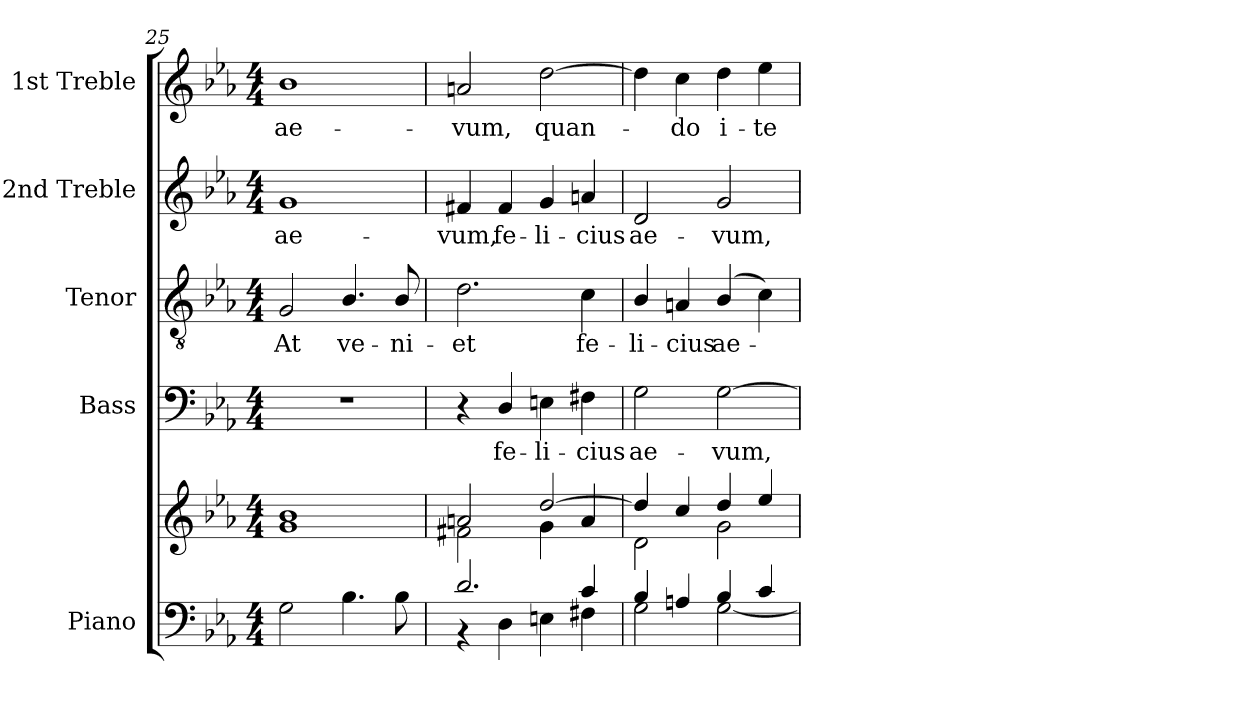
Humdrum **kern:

**kern	**kern	**kern	**text	**kern	**text	**kern	**text	**kern	**text
*part5	*part5	*part4	*part4	*part3	*part3	*part2	*part2	*part1	*part1
*staff6	*staff5	*staff4	*staff4	*staff3	*staff3	*staff2	*staff2	*staff1	*staff1
*I"Piano	*	*I"Bass	*	*I"Tenor	*	*I"2nd Treble	*	*I"1st Treble	*
*I'Pno.	*	*I'B.	*	*I'T.	*	*	*	*I'S.	*
*clefF4	*clefG2	*clefF4	*	*clefGv2	*	*clefG2	*	*clefG2	*
*	*	*	*	*ITrd7c12	*	*	*	*	*
*k[b-e-a-]	*k[b-e-a-]	*k[b-e-a-]	*	*k[b-e-a-]	*	*k[b-e-a-]	*	*k[b-e-a-]	*
*c:	*c:	*c:	*	*c:	*	*c:	*	*c:	*
*M4/4	*M4/4	*M4/4	*	*M4/4	*	*M4/4	*	*M4/4	*
=25	=25	=25	=25	=25	=25	=25	=25	=25	=25
*	*^	*	*	*	*	*	*	*	*
!	!	!	!	!	!	!LO:LY:b:color=#000000	!	!	!	!
!	!	!	!	!	!	!	!	!LO:LY:b:color=#000000	!	!
!	!	!	!	!	!	!	!	!	!	!LO:LY:b:color=#000000
2Gi\	1b-i	1gi	1r	.	2GGi/	At	1gi	ae-	1b-i	ae-
!	!	!	!	!	!	!LO:LY:b:color=#000000	!	!	!	!
4.B-i\	.	.	.	.	4.BB-i/	ve-	.	.	.	.
!	!	!	!	!	!	!LO:LY:b:color=#000000	!	!	!	!
8B-i\	.	.	.	.	8BB-i/	-ni-	.	.	.	.
!!LO:LB:g=z
=26	=26	=26	=26	=26	=26	=26	=26	=26	=26	=26
*^	*	*	*	*	*	*	*	*	*	*
!	!	!	!	!	!	!	!LO:LY:b:color=#000000	!	!	!	!
!	!	!	!	!	!	!	!	!	!LO:LY:b:color=#000000	!	!
!	!	!	!	!	!	!	!	!	!	!	!LO:LY:b:color=#000000
2.di/	4r	2ani/	2f#Xi\	4r	.	2.Di\	-et	4f#Xi/	-vum,	2ani/	-vum,
!	!	!	!	!	!LO:LY:b:color=#000000	!	!	!	!	!	!
!	!	!	!	!	!	!	!	!	!LO:LY:b:color=#000000	!	!
.	4Di\	.	.	4Di/	fe-	.	.	4f#i/	fe-	.	.
!	!	!	!	!	!LO:LY:b:color=#000000	!	!	!	!	!	!
!	!	!	!	!	!	!	!	!	!LO:LY:b:color=#000000	!	!
!	!	!	!	!	!	!	!	!	!	!	!LO:LY:b:color=#000000
.	4Eni\	[2ddi/	4gi\	4Eni\	-li-	.	.	4gi/	-li-	[2ddi\	quan-
!	!	!	!	!	!LO:LY:b:color=#000000	!	!	!	!	!	!
!	!	!	!	!	!	!	!LO:LY:b:color=#000000	!	!	!	!
!	!	!	!	!	!	!	!	!	!LO:LY:b:color=#000000	!	!
4ci/	4F#Xi\	.	4ai/	4F#Xi\	-cius	4Ci\	fe-	4ani/	-cius	.	.
=27	=27	=27	=27	=27	=27	=27	=27	=27	=27	=27	=27
!	!	!	!	!	!LO:LY:b:color=#000000	!	!	!	!	!	!
!	!	!	!	!	!	!	!LO:LY:b:color=#000000	!	!	!	!
!	!	!	!	!	!	!	!	!	!LO:LY:b:color=#000000	!	!
4B-i/	2Gi\	4ddi/]	2di\	2Gi\	ae-	4BB-i/	-li-	2di/	ae-	4ddi\]	.
!	!	!	!	!	!	!	!LO:LY:b:color=#000000	!	!	!	!
!	!	!	!	!	!	!	!	!	!	!	!LO:LY:b:color=#000000
4Ani/	.	4cci/	.	.	.	4AAni/	-cius	.	.	4cci\	-do
!	!	!	!	!	!LO:LY:b:color=#000000	!	!	!	!	!	!
!	!	!	!	!	!	!	!LO:LY:b:color=#000000	!	!	!	!
!	!	!	!	!	!	!	!	!	!LO:LY:b:color=#000000	!	!
!	!	!	!	!	!	!	!	!	!	!	!LO:LY:b:color=#000000
4B-i/	[2Gi\	4ddi/	2gi\	[2Gi\	-vum,	(4BB-i/	ae-	2gi/	-vum,	4ddi\	i-
!	!	!	!	!	!	!	!	!	!	!	!LO:LY:b:color=#000000
4ci/	.	4ee-i/	.	.	.	4Ci\)	.	.	.	4ee-i\	-te-
*v	*v	*	*	*	*	*	*	*	*	*	*
*	*v	*v	*	*	*	*	*	*	*	*
=	=	=	=	=	=	=	=	=	=
*-	*-	*-	*-	*-	*-	*-	*-	*-	*-
